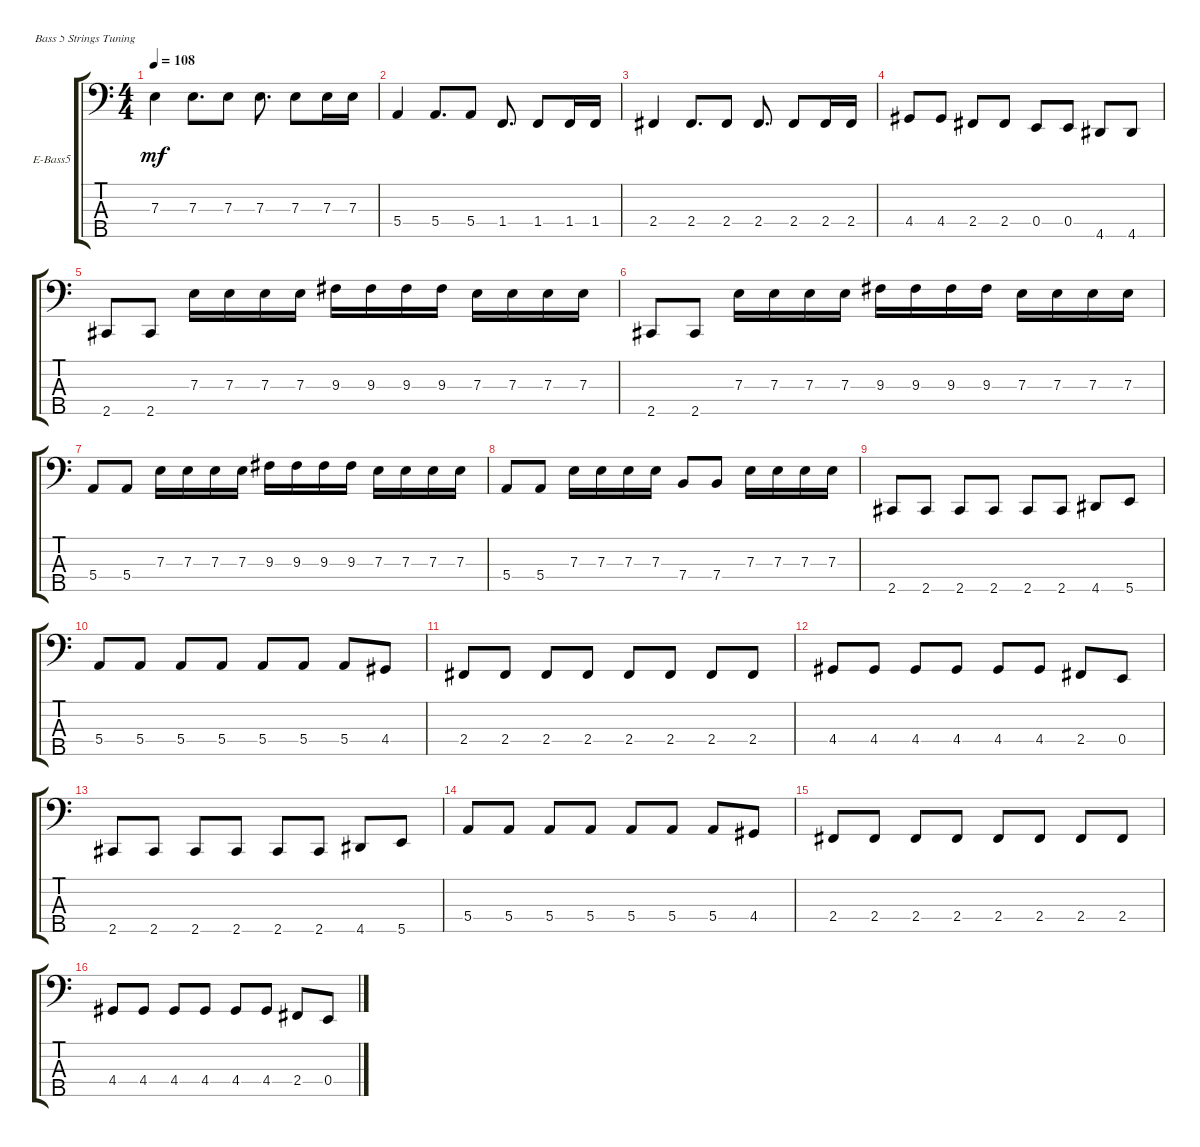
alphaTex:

\defaultSystemsLayout 4
\bracketExtendMode groupsimilarinstruments
\firstSystemTrackNameOrientation horizontal
\otherSystemsTrackNameOrientation horizontal
\track ("Electric Bass" "E-Bass5") {instrument electricbassfinger}
\staff {score tabs}
\tuning (G2 D2 A1 E1 B0)
\ts (4 4)
\tempo 108
\clef f4
\ks c
7.3.4{dy mf} 7.3.8{d} 7.3.8 7.3.8{d} 7.3.8 7.3.16 7.3.16 |
5.4.4 5.4.8{d} 5.4.8 1.4.8{d} 1.4.8 1.4.16 1.4.16 |
2.4.4 2.4.8{d} 2.4.8 2.4.8{d} 2.4.8 2.4.16 2.4.16 |
4.4.8 4.4.8 2.4.8 2.4.8 0.4.8 0.4.8 4.5.8 4.5.8 |
2.5.8 2.5.8 7.3.16 7.3.16 7.3.16 7.3.16 9.3.16 9.3.16 9.3.16 9.3.16 7.3.16 7.3.16 7.3.16 7.3.16 |
2.5.8 2.5.8 7.3.16 7.3.16 7.3.16 7.3.16 9.3.16 9.3.16 9.3.16 9.3.16 7.3.16 7.3.16 7.3.16 7.3.16 |
5.4.8 5.4.8 7.3.16 7.3.16 7.3.16 7.3.16 9.3.16 9.3.16 9.3.16 9.3.16 7.3.16 7.3.16 7.3.16 7.3.16 |
5.4.8 5.4.8 7.3.16 7.3.16 7.3.16 7.3.16 7.4.8 7.4.8 7.3.16 7.3.16 7.3.16 7.3.16 |
2.5.8 2.5.8 2.5.8 2.5.8 2.5.8 2.5.8 4.5.8 5.5.8 |
5.4.8 5.4.8 5.4.8 5.4.8 5.4.8 5.4.8 5.4.8 4.4.8 |
2.4.8 2.4.8 2.4.8 2.4.8 2.4.8 2.4.8 2.4.8 2.4.8 |
4.4.8 4.4.8 4.4.8 4.4.8 4.4.8 4.4.8 2.4.8 0.4.8 |
2.5.8 2.5.8 2.5.8 2.5.8 2.5.8 2.5.8 4.5.8 5.5.8 |
5.4.8 5.4.8 5.4.8 5.4.8 5.4.8 5.4.8 5.4.8 4.4.8 |
2.4.8 2.4.8 2.4.8 2.4.8 2.4.8 2.4.8 2.4.8 2.4.8 |
4.4.8 4.4.8 4.4.8 4.4.8 4.4.8 4.4.8 2.4.8 0.4.8
